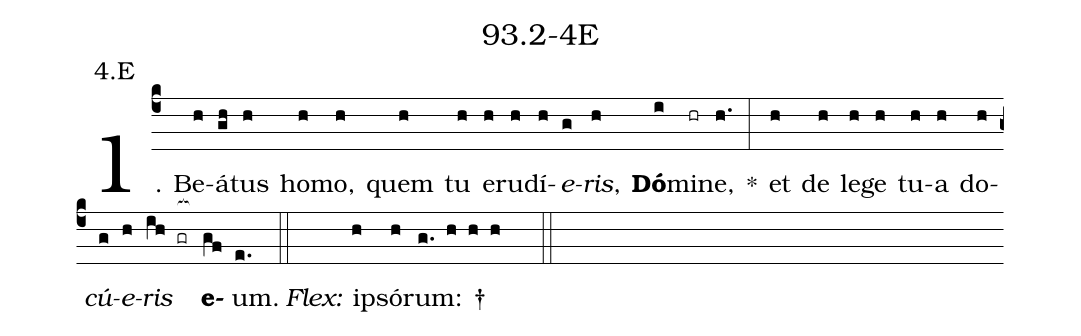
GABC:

name: 93.2-4E;
annotation: 4.E;
%%
(c4)1. Be(h)á(gh)tus(h) ho(h)mo,(h) quem(h) tu(h) e(h)ru(h)dí(h)<i>e</i>(g)<i>ris</i>,(h) <b>Dó</b>(i)mi(hr)ne,(h.) *(:) et(h) de(h) le(h)ge(h) tu(h)a(h) do(h)<i>cú</i>(g)<i>e</i>(h)<i>ris</i>(ih gr[ocb:1{]) <b>e</b>(gf[ocb:0}])um.(e.) (::)
<i>Flex:</i>()  ip(h)só(h)rum: †(g. h h h  ::)

%E(h) u(g) o(h) u(ih) a(gf) e.(e.) (::)
